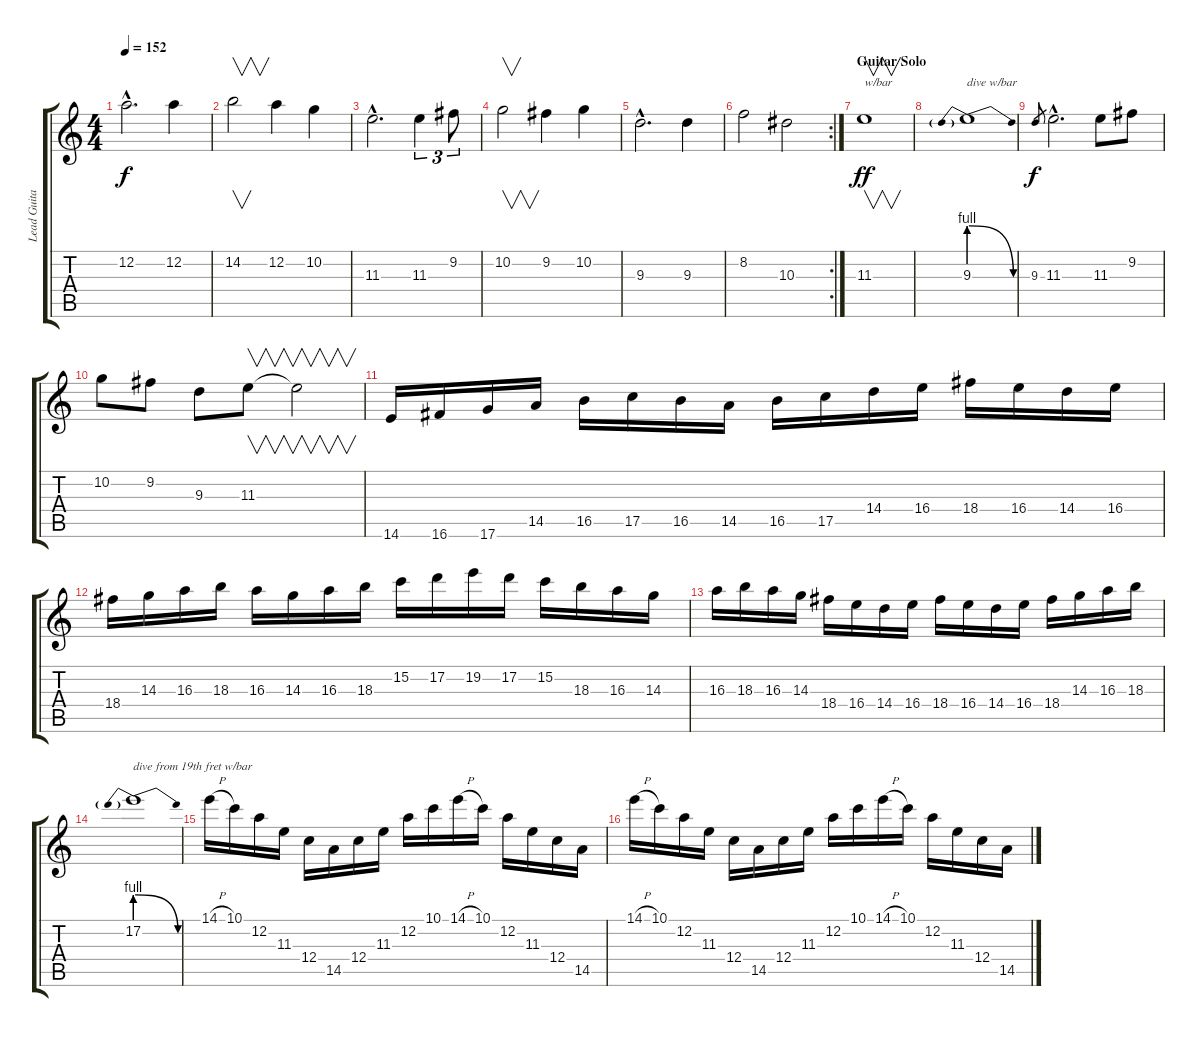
\track ("Lead Guitar" "Lead Guita") {instrument distortionguitar}
\staff {score tabs}
\tuning (D4 A3 F3 C3 G2 D2) {hide}
\ts (4 4)
\tempo 152
\clef g2
\ks c
12.2{hac}.2{d dy f} 12.2.4 |
14.2.2{v} 12.2.4 10.2.4 |
11.3{hac}.2{d} 11.3.4{tu (3 2)} 9.2.8{tu (3 2)} |
10.2.2{v} 9.2.4 10.2.4 |
9.3{hac}.2{d} 9.3.4 |
\rc 2
8.2.2 10.3.2 |
\section ("" "Guitar Solo")
11.3.1{v txt "w/bar" dy ff instrument guitarharmonics} |
9.3{be (prebendrelease 0 4 60 0)}.1{txt "dive w/bar"} |
9.3.8{gr dy f} 11.3{hac}.2{d instrument distortionguitar} 11.3.8 9.2.8 |
10.2.8 9.2.8 9.3.8 11.3.8{v} 11.3{t}.2{v} |
14.6.16 16.6.16 17.6.16 14.5.16 16.5.16 17.5.16 16.5.16 14.5.16 16.5.16 17.5.16 14.4.16 16.4.16 18.4.16 16.4.16 14.4.16 16.4.16 |
18.4.16 14.3.16 16.3.16 18.3.16 16.3.16 14.3.16 16.3.16 18.3.16 15.2.16 17.2.16 19.2.16 17.2.16 15.2.16 18.3.16 16.3.16 14.3.16 |
16.3.16 18.3.16 16.3.16 14.3.16 18.4.16 16.4.16 14.4.16 16.4.16 18.4.16 16.4.16 14.4.16 16.4.16 18.4.16 14.3.16 16.3.16 18.3.16 |
17.2{be (prebendrelease 0 4 60 0)}.1{txt "dive from 19th fret w/bar"} |
14.1{h}.16 10.1.16 12.2.16 11.3.16 12.4.16 14.5.16 12.4.16 11.3.16 12.2.16 10.1.16 14.1{h}.16 10.1.16 12.2.16 11.3.16 12.4.16 14.5.16 |
14.1{h}.16 10.1.16 12.2.16 11.3.16 12.4.16 14.5.16 12.4.16 11.3.16 12.2.16 10.1.16 14.1{h}.16 10.1.16 12.2.16 11.3.16 12.4.16 14.5.16
